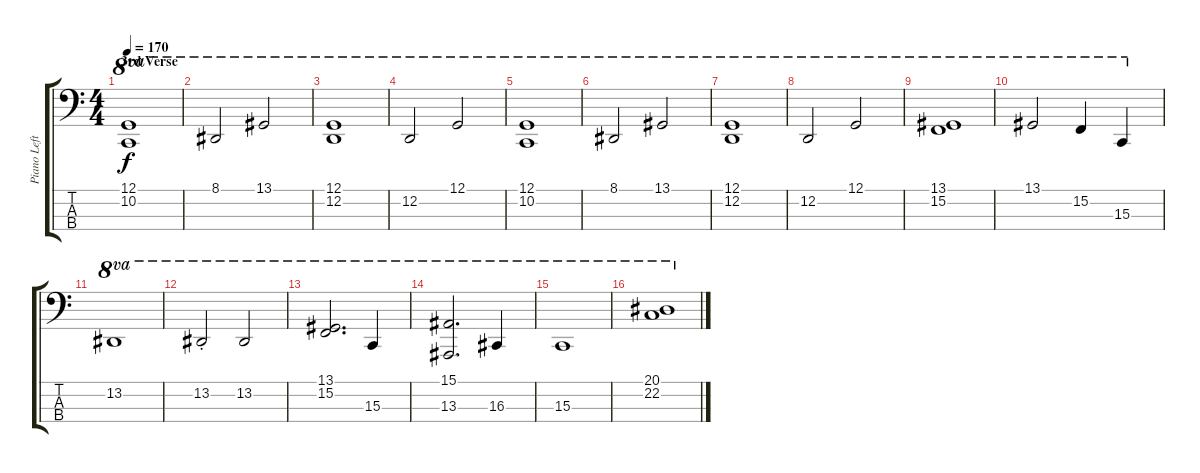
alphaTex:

\track ("Piano Left Hand" "Piano Left") {instrument acousticgrandpiano}
\staff {score tabs}
\tuning (G2 D2 A1 E1) {hide}
\ts (4 4)
\section ("" "3rd Verse")
\tempo 170
\clef f4
\ks c
(12.1 10.2).1{ot 8va dy f} |
8.1.2{ot 8va} 13.1.2{ot 8va} |
(12.1 12.2).1{ot 8va} |
12.2.2{ot 8va} 12.1.2{ot 8va} |
(12.1 10.2).1{ot 8va} |
8.1.2{ot 8va} 13.1.2{ot 8va} |
(12.1 12.2).1{ot 8va} |
12.2.2{ot 8va} 12.1.2{ot 8va} |
(13.1 15.2).1{ot 8va} |
13.1.2{ot 8va} 15.2.4{ot 8va} 15.3.4{ot 8va} |
13.2.1{ot 8va} |
13.2{st}.2{ot 8va} 13.2.2{ot 8va} |
(13.1 15.2).2{d ot 8va} 15.3.4{ot 8va} |
(15.1 13.3).2{d ot 8va} 16.3.4{ot 8va} |
15.3.1{ot 8va} |
(20.1 22.2).1{ot 8va}
